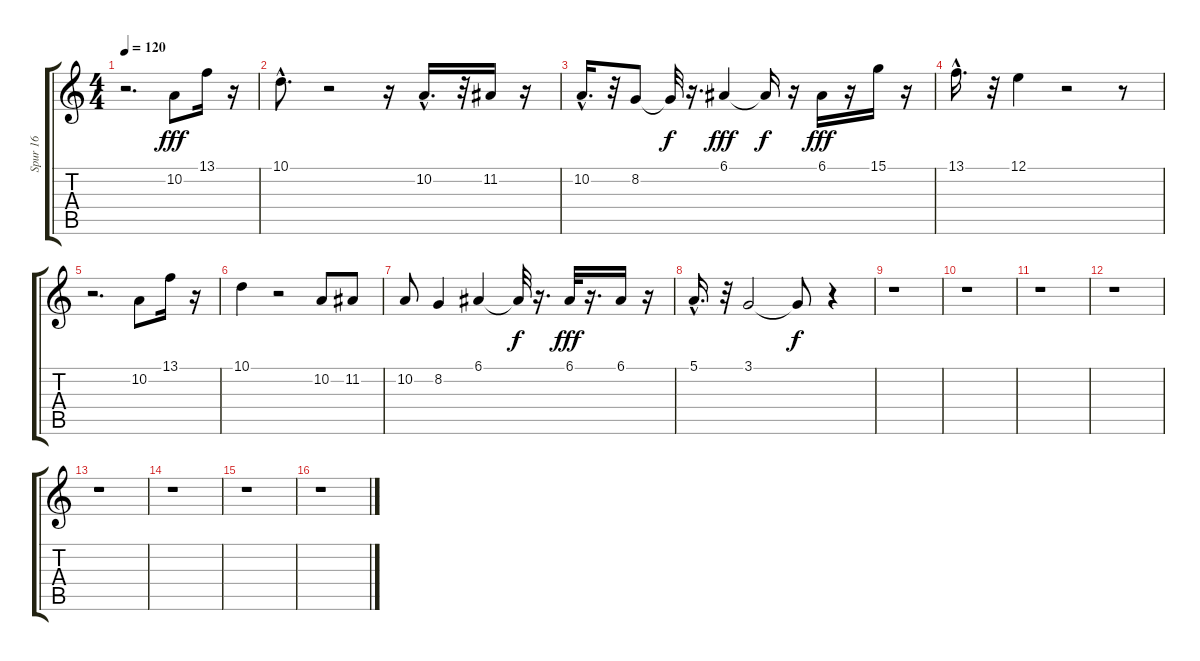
\track ("Spur 16" "Spur 16") {instrument pad4choir}
\staff {score tabs}
\tuning (E4 B3 G3 D3 A2 E2) {hide}
\ts (4 4)
\tempo 120
\clef g2
\ks c
r.2{d dy f} 10.2.8{dy fff} 13.1.16 r.16 |
10.1{hac}.8{d} r.2 r.16 10.2{hac}.16{d} r.32 11.2.16 r.16 |
10.2{hac}.16{d} r.32 8.2.8 8.2{t}.32{dy f} r.16{d} 6.1.4{dy fff} 6.1{t}.16{dy f} r.16 6.1.16{dy fff} r.16 15.1.16 r.16 |
13.1{hac}.16{d} r.32 12.1.4 r.2 r.8 |
r.2{d} 10.2.8 13.1.16 r.16 |
10.1.4 r.2 10.2.8 11.2.8 |
10.2.8 8.2.4 6.1.4 6.1{t}.32{dy f} r.16{d} 6.1.32{dy fff} r.16{d} 6.1.16 r.16 |
5.1{hac}.16{d} r.32 3.1.2 3.1{t}.8{dy f} r.4 |
r.1 |
r.1 |
r.1 |
r.1 |
r.1 |
r.1 |
r.1 |
r.1
